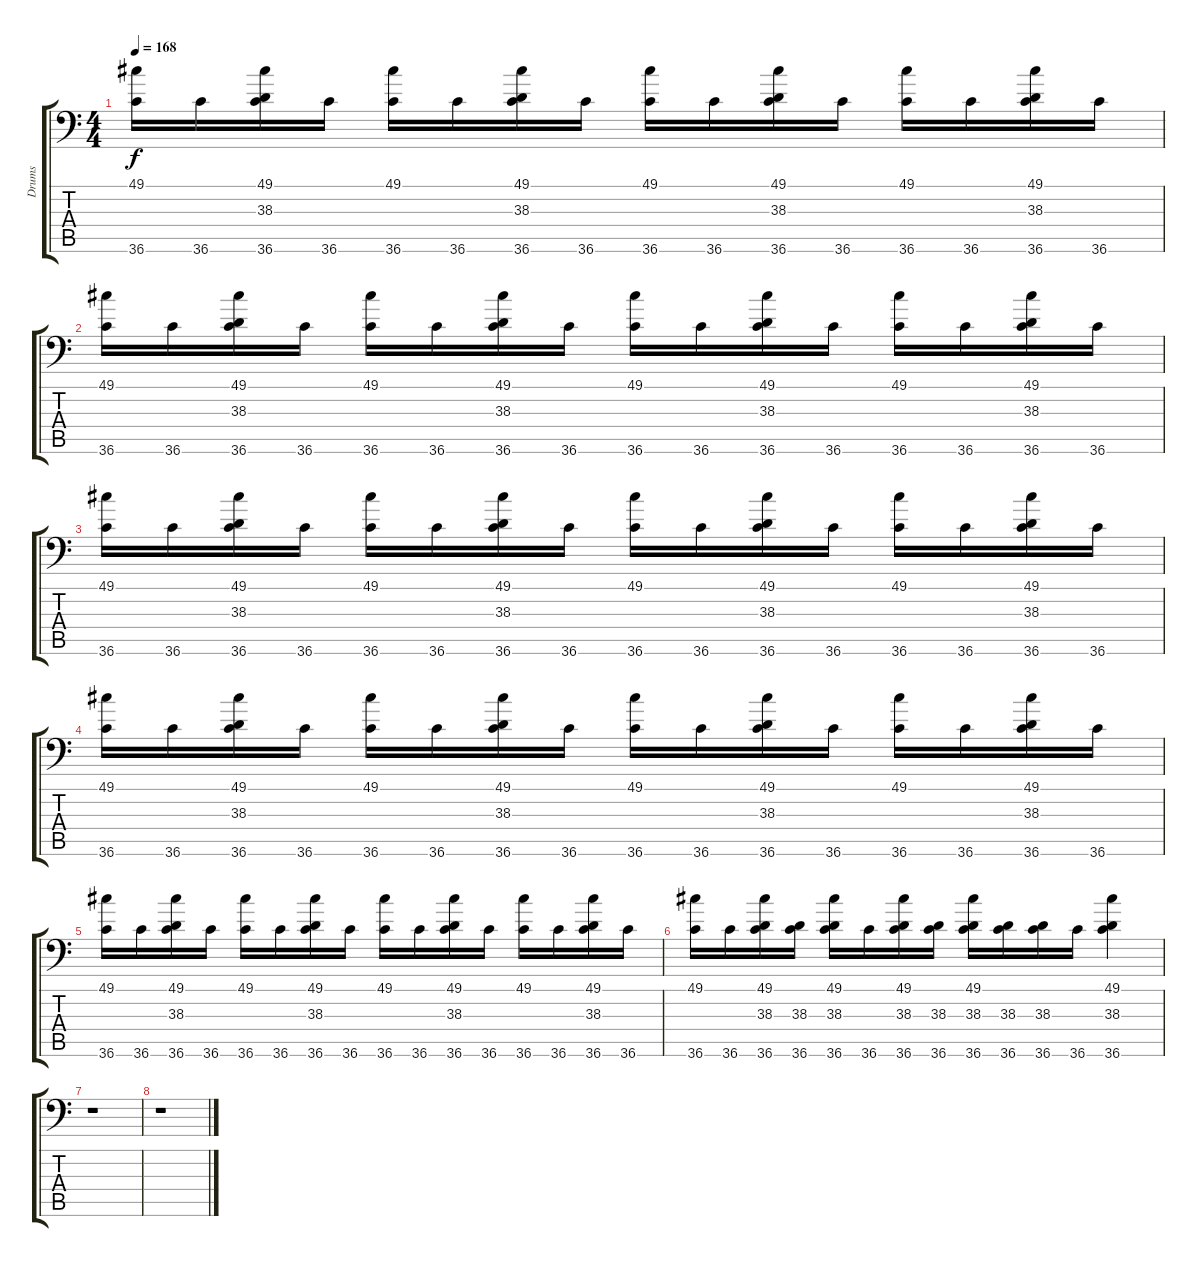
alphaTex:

\track ("Drums" "Drums") {instrument acousticgrandpiano}
\staff {score tabs}
\tuning (C-1 C-1 C-1 C-1 C-1 C-1) {hide}
\ts (4 4)
\tempo 168
\clef f4
\ks c
(49.1 36.6).16{dy f} 36.6.16 (49.1 38.3 36.6).16 36.6.16 (49.1 36.6).16 36.6.16 (49.1 38.3 36.6).16 36.6.16 (49.1 36.6).16 36.6.16 (49.1 38.3 36.6).16 36.6.16 (49.1 36.6).16 36.6.16 (49.1 38.3 36.6).16 36.6.16 |
(49.1 36.6).16 36.6.16 (49.1 38.3 36.6).16 36.6.16 (49.1 36.6).16 36.6.16 (49.1 38.3 36.6).16 36.6.16 (49.1 36.6).16 36.6.16 (49.1 38.3 36.6).16 36.6.16 (49.1 36.6).16 36.6.16 (49.1 38.3 36.6).16 36.6.16 |
(49.1 36.6).16 36.6.16 (49.1 38.3 36.6).16 36.6.16 (49.1 36.6).16 36.6.16 (49.1 38.3 36.6).16 36.6.16 (49.1 36.6).16 36.6.16 (49.1 38.3 36.6).16 36.6.16 (49.1 36.6).16 36.6.16 (49.1 38.3 36.6).16 36.6.16 |
(49.1 36.6).16 36.6.16 (49.1 38.3 36.6).16 36.6.16 (49.1 36.6).16 36.6.16 (49.1 38.3 36.6).16 36.6.16 (49.1 36.6).16 36.6.16 (49.1 38.3 36.6).16 36.6.16 (49.1 36.6).16 36.6.16 (49.1 38.3 36.6).16 36.6.16 |
(49.1 36.6).16 36.6.16 (49.1 38.3 36.6).16 36.6.16 (49.1 36.6).16 36.6.16 (49.1 38.3 36.6).16 36.6.16 (49.1 36.6).16 36.6.16 (49.1 38.3 36.6).16 36.6.16 (49.1 36.6).16 36.6.16 (49.1 38.3 36.6).16 36.6.16 |
(49.1 36.6).16 36.6.16 (49.1 38.3 36.6).16 (38.3 36.6).16 (49.1 38.3 36.6).16 36.6.16 (49.1 38.3 36.6).16 (38.3 36.6).16 (49.1 38.3 36.6).16 (38.3 36.6).16 (38.3 36.6).16 36.6.16 (49.1 38.3 36.6).4 |
r.1 |
r.1
